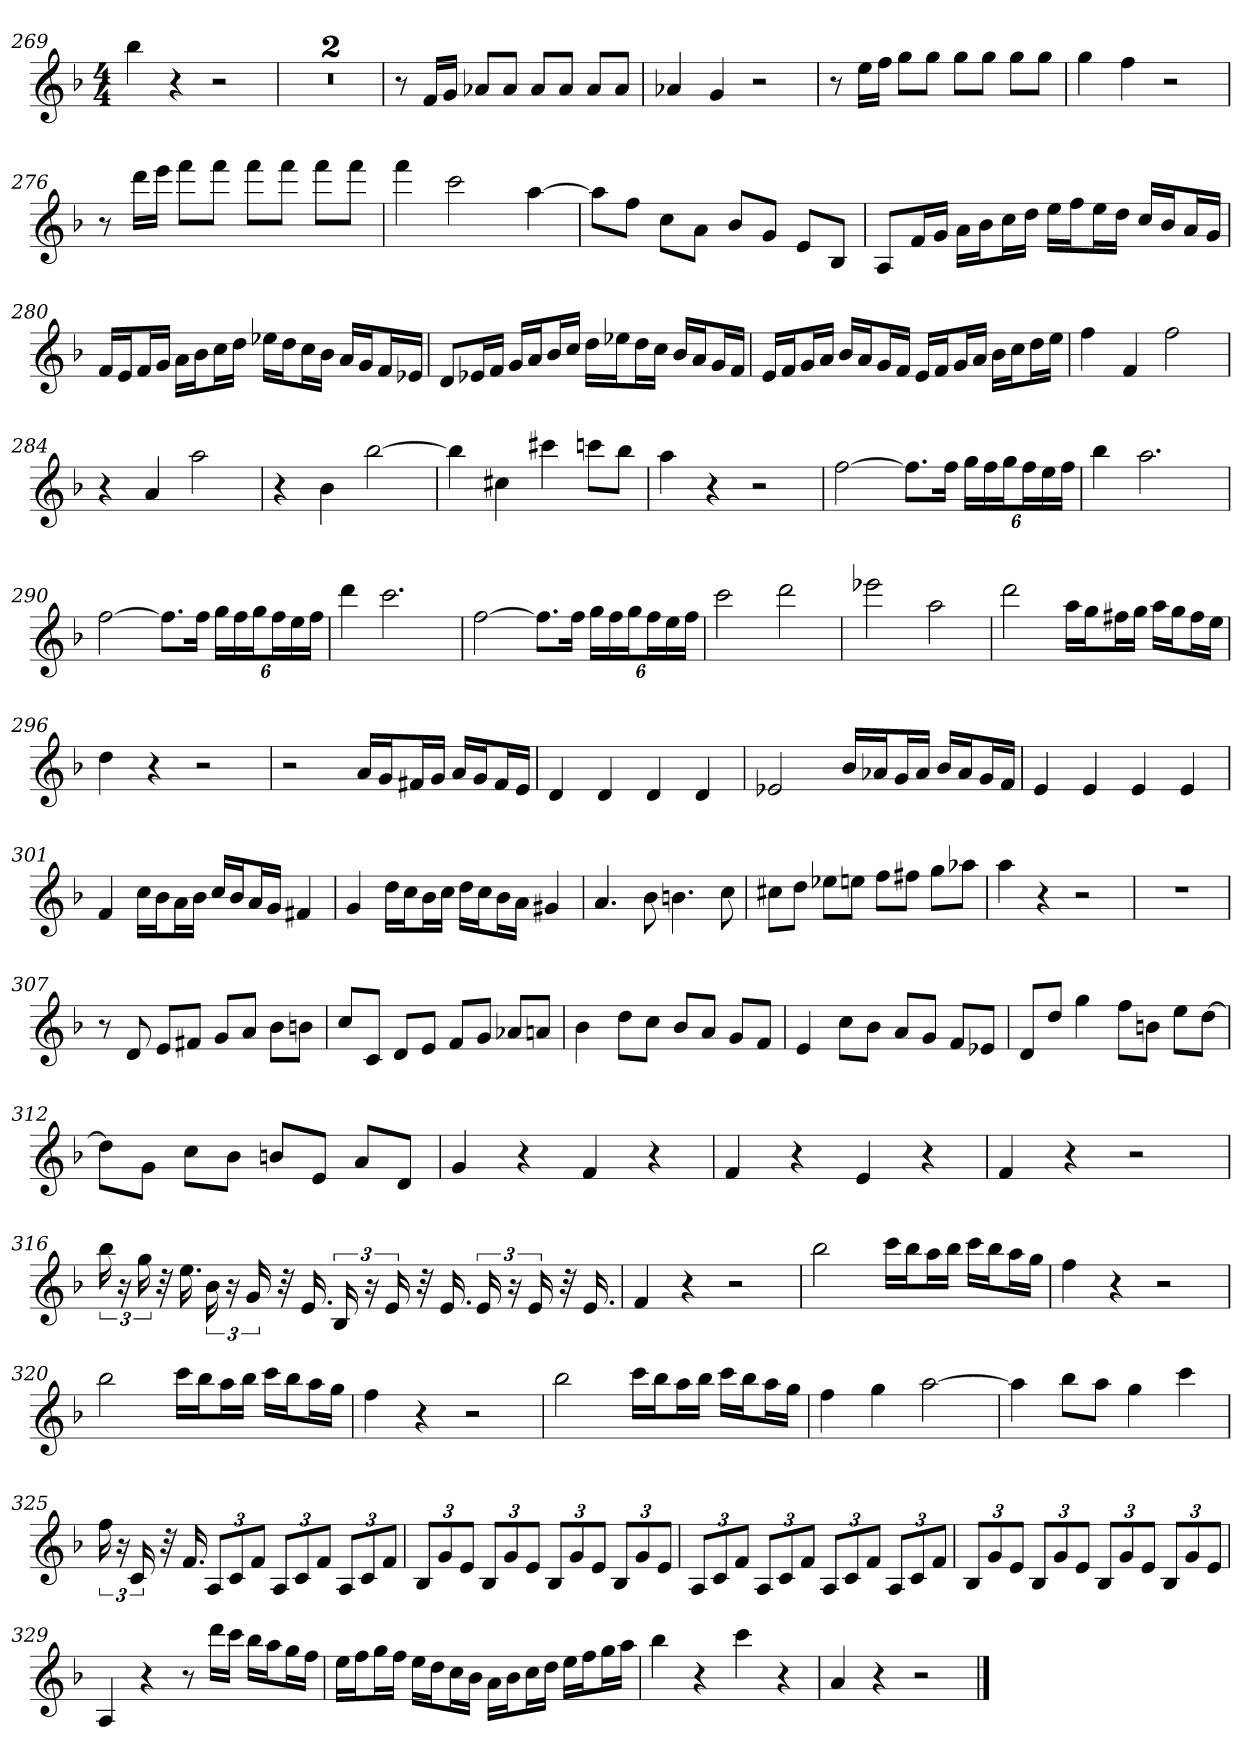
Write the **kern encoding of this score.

**kern
*part1
*staff1
*clefG2
*k[b-]
*F:
*M4/4
=269
4bb-
4r
2r
=270
1r
=271
1r
=272
8r
16f/LL
16g/JJ
8a-X/L
8a-/J
8a-/L
8a-/J
8a-/L
8a-/J
=273
4a-X
4g
2r
=274
8r
16ee\LL
16ff\JJ
8gg\L
8gg\J
8gg\L
8gg\J
8gg\L
8gg\J
=275
4gg
4ff
2r
=276
8r
16ddd\LL
16eee\JJ
8fff\L
8fff\J
8fff\L
8fff\J
8fff\L
8fff\J
=277
4fff
2ccc
[4aa
=278
8aa\L]
8ff\J
8cc\L
8a\J
8b-/L
8g/J
8e/L
8B-/J
=279
8A/L
16f/L
16g/JJ
16a\LL
16b-\J
16cc\L
16dd\JJ
16ee\LL
16ff\J
16ee\L
16dd\JJ
16cc/LL
16b-/J
16a/L
16g/JJ
=280
16f/LL
16e/J
16f/L
16g/JJ
16a\LL
16b-\J
16cc\L
16dd\JJ
16ee-X\LL
16dd\J
16cc\L
16b-\JJ
16a/LL
16g/J
16f/L
16e-X/JJ
=281
8d/L
16e-X/L
16f/JJ
16g/LL
16a/J
16b-/L
16cc/JJ
16dd\LL
16ee-X\J
16dd\L
16cc\JJ
16b-/LL
16a/J
16g/L
16f/JJ
=282
16e/LL
16f/J
16g/L
16a/JJ
16b-/LL
16a/J
16g/L
16f/JJ
16e/LL
16f/J
16g/L
16a/JJ
16b-\LL
16cc\J
16dd\L
16ee\JJ
=283
4ff
4f
2ff
=284
4r
4a
2aa
=285
4r
4b-
[2bb-
=286
4bb-]
4cc#X
4ccc#X
8cccn\L
8bb-\J
=287
4aa
4r
2r
=288
[2ff
8.ff\L]
16ff\Jk
24gg\LL
24ff\
24gg\J
24ff\L
24ee\
24ff\JJ
=289
4bb-
2.aa
=290
[2ff
8.ff\L]
16ff\Jk
24gg\LL
24ff\
24gg\J
24ff\L
24ee\
24ff\JJ
=291
4ddd
2.ccc
=292
[2ff
8.ff\L]
16ff\Jk
24gg\LL
24ff\
24gg\J
24ff\L
24ee\
24ff\JJ
=293
2ccc
2ddd
=294
2eee-X
2aa
=295
2ddd
16aa\LL
16gg\J
16ff#X\L
16gg\JJ
16aa\LL
16gg\J
16ff#\L
16ee\JJ
=296
4dd
4r
2r
=297
2r
16a/LL
16g/J
16f#X/L
16g/JJ
16a/LL
16g/J
16f#/L
16e/JJ
=298
4d
4d
4d
4d
=299
2e-X
16b-/LL
16a-X/J
16g/L
16a-/JJ
16b-/LL
16a-/J
16g/L
16f/JJ
=300
4e
4e
4e
4e
=301
4f
16cc\LL
16b-\J
16a\L
16b-\JJ
16cc/LL
16b-/J
16a/L
16g/JJ
4f#X
=302
4g
16dd\LL
16cc\J
16b-\L
16cc\JJ
16dd\LL
16cc\J
16b-\L
16a\JJ
4g#X
=303
4.a
8b-
4.bn
8cc
=304
8cc#X\L
8dd\J
8ee-X\L
8een\J
8ff\L
8ff#X\J
8gg\L
8aa-X\J
=305
4aa
4r
2r
=306
1r
=307
8r
8d
8e/L
8f#X/J
8g/L
8a/J
8b-\L
8bn\J
=308
8cc/L
8c/J
8d/L
8e/J
8f/L
8g/J
8a-X/L
8an/J
=309
4b-
8dd\L
8cc\J
8b-/L
8a/J
8g/L
8f/J
=310
4e
8cc\L
8b-\J
8a/L
8g/J
8f/L
8e-X/J
=311
8d/L
8dd/J
4gg
8ff\L
8bn\J
8ee\L
[8dd\J
=312
8dd\L]
8g\J
8cc\L
8b-\J
8bn/L
8e/J
8a/L
8d/J
=313
4g
4r
4f
4r
=314
4f
4r
4e
4r
=315
4f
4r
2r
=316
24bb-
24r
24gg
32r
16.ee
24b-
24r
24g
32r
16.e
24B-
24r
24e
32r
16.e
24e
24r
24e
32r
16.e
=317
4f
4r
2r
=318
2bb-
16ccc\LL
16bb-\J
16aa\L
16bb-\JJ
16ccc\LL
16bb-\J
16aa\L
16gg\JJ
=319
4ff
4r
2r
=320
2bb-
16ccc\LL
16bb-\J
16aa\L
16bb-\JJ
16ccc\LL
16bb-\J
16aa\L
16gg\JJ
=321
4ff
4r
2r
=322
2bb-
16ccc\LL
16bb-\J
16aa\L
16bb-\JJ
16ccc\LL
16bb-\J
16aa\L
16gg\JJ
=323
4ff
4gg
[2aa
=324
4aa]
8bb-\L
8aa\J
4gg
4ccc
=325
24ff
24r
24c
32r
16.f
12A/L
12c/
12f/J
12A/L
12c/
12f/J
12A/L
12c/
12f/J
=326
12B-/L
12g/
12e/J
12B-/L
12g/
12e/J
12B-/L
12g/
12e/J
12B-/L
12g/
12e/J
=327
12A/L
12c/
12f/J
12A/L
12c/
12f/J
12A/L
12c/
12f/J
12A/L
12c/
12f/J
=328
12B-/L
12g/
12e/J
12B-/L
12g/
12e/J
12B-/L
12g/
12e/J
12B-/L
12g/
12e/J
=329
4A
4r
8r
16ddd\LL
16ccc\JJ
16bb-\LL
16aa\J
16gg\L
16ff\JJ
=330
16ee\LL
16ff\J
16gg\L
16ff\JJ
16ee\LL
16dd\J
16cc\L
16b-\JJ
16a\LL
16b-\J
16cc\L
16dd\JJ
16ee\LL
16ff\J
16gg\L
16aa\JJ
=331
4bb-
4r
4ccc
4r
=332
4a
4r
2r
==
*-
